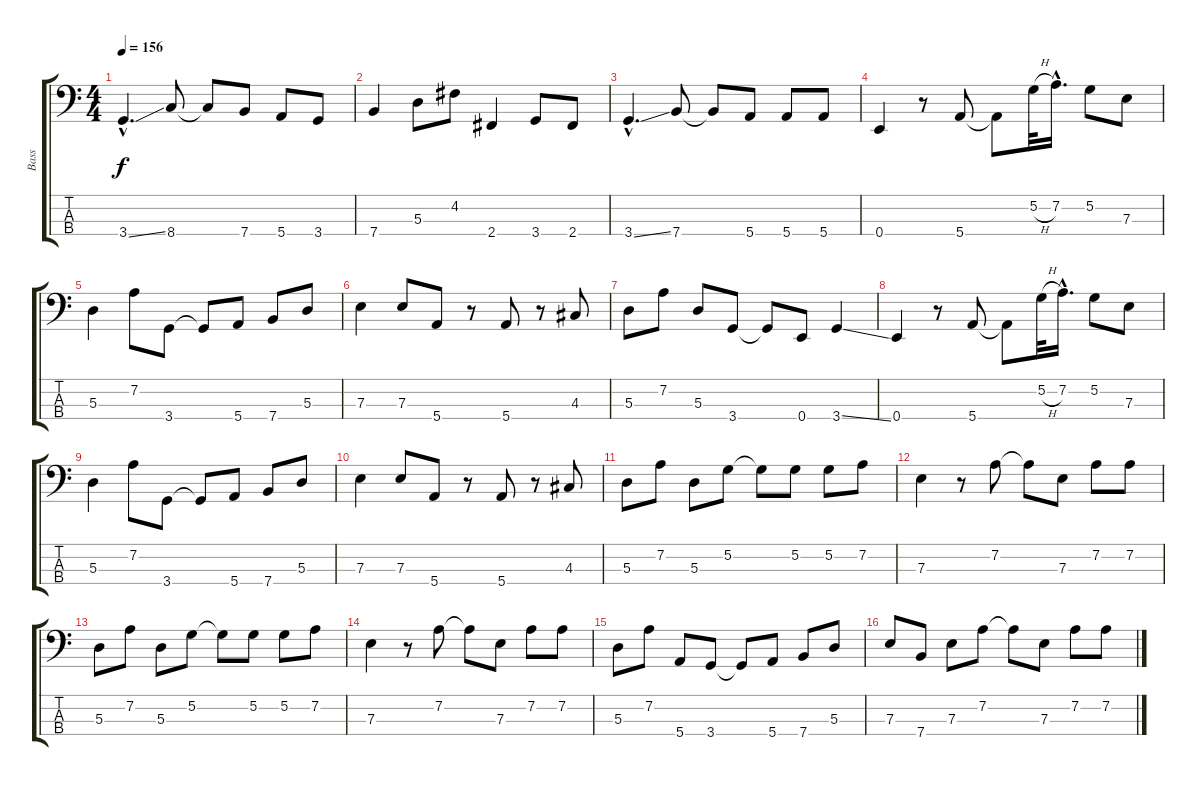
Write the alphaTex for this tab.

\track ("Bass" "Bass") {instrument electricbassfinger}
\staff {score tabs}
\tuning (G2 D2 A1 E1) {hide}
\ts (4 4)
\tempo 156
\clef f4
\ks c
3.4{ss hac}.4{d dy f} 8.4.8 8.4{t}.8 7.4.8 5.4.8 3.4.8 |
7.4.4 5.3.8 4.2.8 2.4.4 3.4.8 2.4.8 |
3.4{ss hac}.4{d} 7.4.8 7.4{t}.8 5.4.8 5.4.8 5.4.8 |
0.4.4 r.8 5.4.8 5.4{t}.8 5.2{h}.32 7.2{hac}.16{d} 5.2.8 7.3.8 |
5.3.4 7.2.8 3.4.8 3.4{t}.8 5.4.8 7.4.8 5.3.8 |
7.3.4 7.3.8 5.4.8 r.8 5.4.8 r.8 4.3.8 |
5.3.8 7.2.8 5.3.8 3.4.8 3.4{t}.8 0.4.8 3.4{ss}.4 |
0.4.4 r.8 5.4.8 5.4{t}.8 5.2{h}.32 7.2{hac}.16{d} 5.2.8 7.3.8 |
5.3.4 7.2.8 3.4.8 3.4{t}.8 5.4.8 7.4.8 5.3.8 |
7.3.4 7.3.8 5.4.8 r.8 5.4.8 r.8 4.3.8 |
5.3.8 7.2.8 5.3.8 5.2.8 5.2{t}.8 5.2.8 5.2.8 7.2.8 |
7.3.4 r.8 7.2.8 7.2{t}.8 7.3.8 7.2.8 7.2.8 |
5.3.8 7.2.8 5.3.8 5.2.8 5.2{t}.8 5.2.8 5.2.8 7.2.8 |
7.3.4 r.8 7.2.8 7.2{t}.8 7.3.8 7.2.8 7.2.8 |
5.3.8 7.2.8 5.4.8 3.4.8 3.4{t}.8 5.4.8 7.4.8 5.3.8 |
7.3.8 7.4.8 7.3.8 7.2.8 7.2{t}.8 7.3.8 7.2.8 7.2.8
